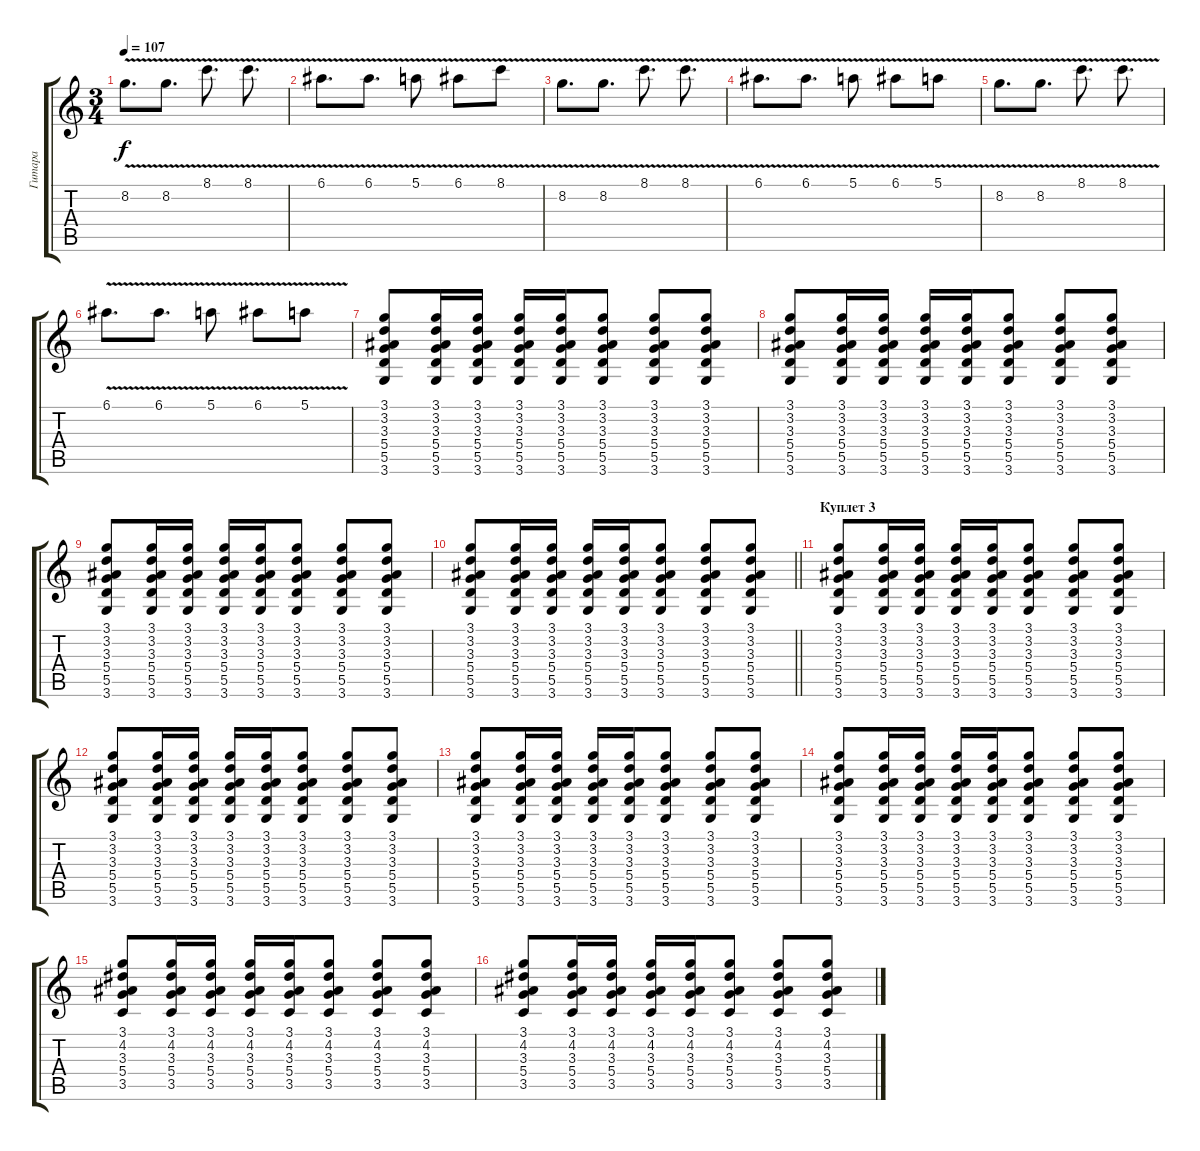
\track ("Гитара" "Гитара") {instrument acousticguitarsteel}
\staff {score tabs}
\tuning (E4 B3 G3 D3 A2 E2) {hide}
\ts (3 4)
\tempo 107
\clef g2
\ks c
8.2{v}.8{d dy f volume 16} 8.2{v}.8{d} 8.1{v}.8{d} 8.1{v}.8{d} |
6.1{v}.8{d} 6.1{v}.8{d} 5.1{v}.8 6.1{v}.8 8.1{v}.8 |
8.2{v}.8{d volume 16} 8.2{v}.8{d} 8.1{v}.8{d} 8.1{v}.8{d} |
6.1{v}.8{d} 6.1{v}.8{d} 5.1{v}.8 6.1{v}.8 5.1{v}.8 |
8.2{v}.8{d volume 16} 8.2{v}.8{d} 8.1{v}.8{d} 8.1{v}.8{d} |
6.1{v}.8{d} 6.1{v}.8{d} 5.1{v}.8 6.1{v}.8 5.1{v}.8 |
(3.1 3.2 3.3 5.4 5.5 3.6).8{volume 9} (3.1 3.2 3.3 5.4 5.5 3.6).16 (3.1 3.2 3.3 5.4 5.5 3.6).16 (3.1 3.2 3.3 5.4 5.5 3.6).16 (3.1 3.2 3.3 5.4 5.5 3.6).16 (3.1 3.2 3.3 5.4 5.5 3.6).8 (3.1 3.2 3.3 5.4 5.5 3.6).8 (3.1 3.2 3.3 5.4 5.5 3.6).8 |
(3.1 3.2 3.3 5.4 5.5 3.6).8 (3.1 3.2 3.3 5.4 5.5 3.6).16 (3.1 3.2 3.3 5.4 5.5 3.6).16 (3.1 3.2 3.3 5.4 5.5 3.6).16 (3.1 3.2 3.3 5.4 5.5 3.6).16 (3.1 3.2 3.3 5.4 5.5 3.6).8 (3.1 3.2 3.3 5.4 5.5 3.6).8 (3.1 3.2 3.3 5.4 5.5 3.6).8 |
(3.1 3.2 3.3 5.4 5.5 3.6).8{volume 9} (3.1 3.2 3.3 5.4 5.5 3.6).16 (3.1 3.2 3.3 5.4 5.5 3.6).16 (3.1 3.2 3.3 5.4 5.5 3.6).16 (3.1 3.2 3.3 5.4 5.5 3.6).16 (3.1 3.2 3.3 5.4 5.5 3.6).8 (3.1 3.2 3.3 5.4 5.5 3.6).8 (3.1 3.2 3.3 5.4 5.5 3.6).8 |
\barLineRight lightlight
(3.1 3.2 3.3 5.4 5.5 3.6).8 (3.1 3.2 3.3 5.4 5.5 3.6).16 (3.1 3.2 3.3 5.4 5.5 3.6).16 (3.1 3.2 3.3 5.4 5.5 3.6).16 (3.1 3.2 3.3 5.4 5.5 3.6).16 (3.1 3.2 3.3 5.4 5.5 3.6).8 (3.1 3.2 3.3 5.4 5.5 3.6).8 (3.1 3.2 3.3 5.4 5.5 3.6).8 |
\section ("" "Куплет 3")
(3.1 3.2 3.3 5.4 5.5 3.6).8 (3.1 3.2 3.3 5.4 5.5 3.6).16 (3.1 3.2 3.3 5.4 5.5 3.6).16 (3.1 3.2 3.3 5.4 5.5 3.6).16 (3.1 3.2 3.3 5.4 5.5 3.6).16 (3.1 3.2 3.3 5.4 5.5 3.6).8 (3.1 3.2 3.3 5.4 5.5 3.6).8 (3.1 3.2 3.3 5.4 5.5 3.6).8 |
(3.1 3.2 3.3 5.4 5.5 3.6).8 (3.1 3.2 3.3 5.4 5.5 3.6).16 (3.1 3.2 3.3 5.4 5.5 3.6).16 (3.1 3.2 3.3 5.4 5.5 3.6).16 (3.1 3.2 3.3 5.4 5.5 3.6).16 (3.1 3.2 3.3 5.4 5.5 3.6).8 (3.1 3.2 3.3 5.4 5.5 3.6).8 (3.1 3.2 3.3 5.4 5.5 3.6).8 |
(3.1 3.2 3.3 5.4 5.5 3.6).8 (3.1 3.2 3.3 5.4 5.5 3.6).16 (3.1 3.2 3.3 5.4 5.5 3.6).16 (3.1 3.2 3.3 5.4 5.5 3.6).16 (3.1 3.2 3.3 5.4 5.5 3.6).16 (3.1 3.2 3.3 5.4 5.5 3.6).8 (3.1 3.2 3.3 5.4 5.5 3.6).8 (3.1 3.2 3.3 5.4 5.5 3.6).8 |
(3.1 3.2 3.3 5.4 5.5 3.6).8 (3.1 3.2 3.3 5.4 5.5 3.6).16 (3.1 3.2 3.3 5.4 5.5 3.6).16 (3.1 3.2 3.3 5.4 5.5 3.6).16 (3.1 3.2 3.3 5.4 5.5 3.6).16 (3.1 3.2 3.3 5.4 5.5 3.6).8 (3.1 3.2 3.3 5.4 5.5 3.6).8 (3.1 3.2 3.3 5.4 5.5 3.6).8 |
(3.1 4.2 3.3 5.4 3.5).8 (3.1 4.2 3.3 5.4 3.5).16 (3.1 4.2 3.3 5.4 3.5).16 (3.1 4.2 3.3 5.4 3.5).16 (3.1 4.2 3.3 5.4 3.5).16 (3.1 4.2 3.3 5.4 3.5).8 (3.1 4.2 3.3 5.4 3.5).8 (3.1 4.2 3.3 5.4 3.5).8 |
(3.1 4.2 3.3 5.4 3.5).8 (3.1 4.2 3.3 5.4 3.5).16 (3.1 4.2 3.3 5.4 3.5).16 (3.1 4.2 3.3 5.4 3.5).16 (3.1 4.2 3.3 5.4 3.5).16 (3.1 4.2 3.3 5.4 3.5).8 (3.1 4.2 3.3 5.4 3.5).8 (3.1 4.2 3.3 5.4 3.5).8
